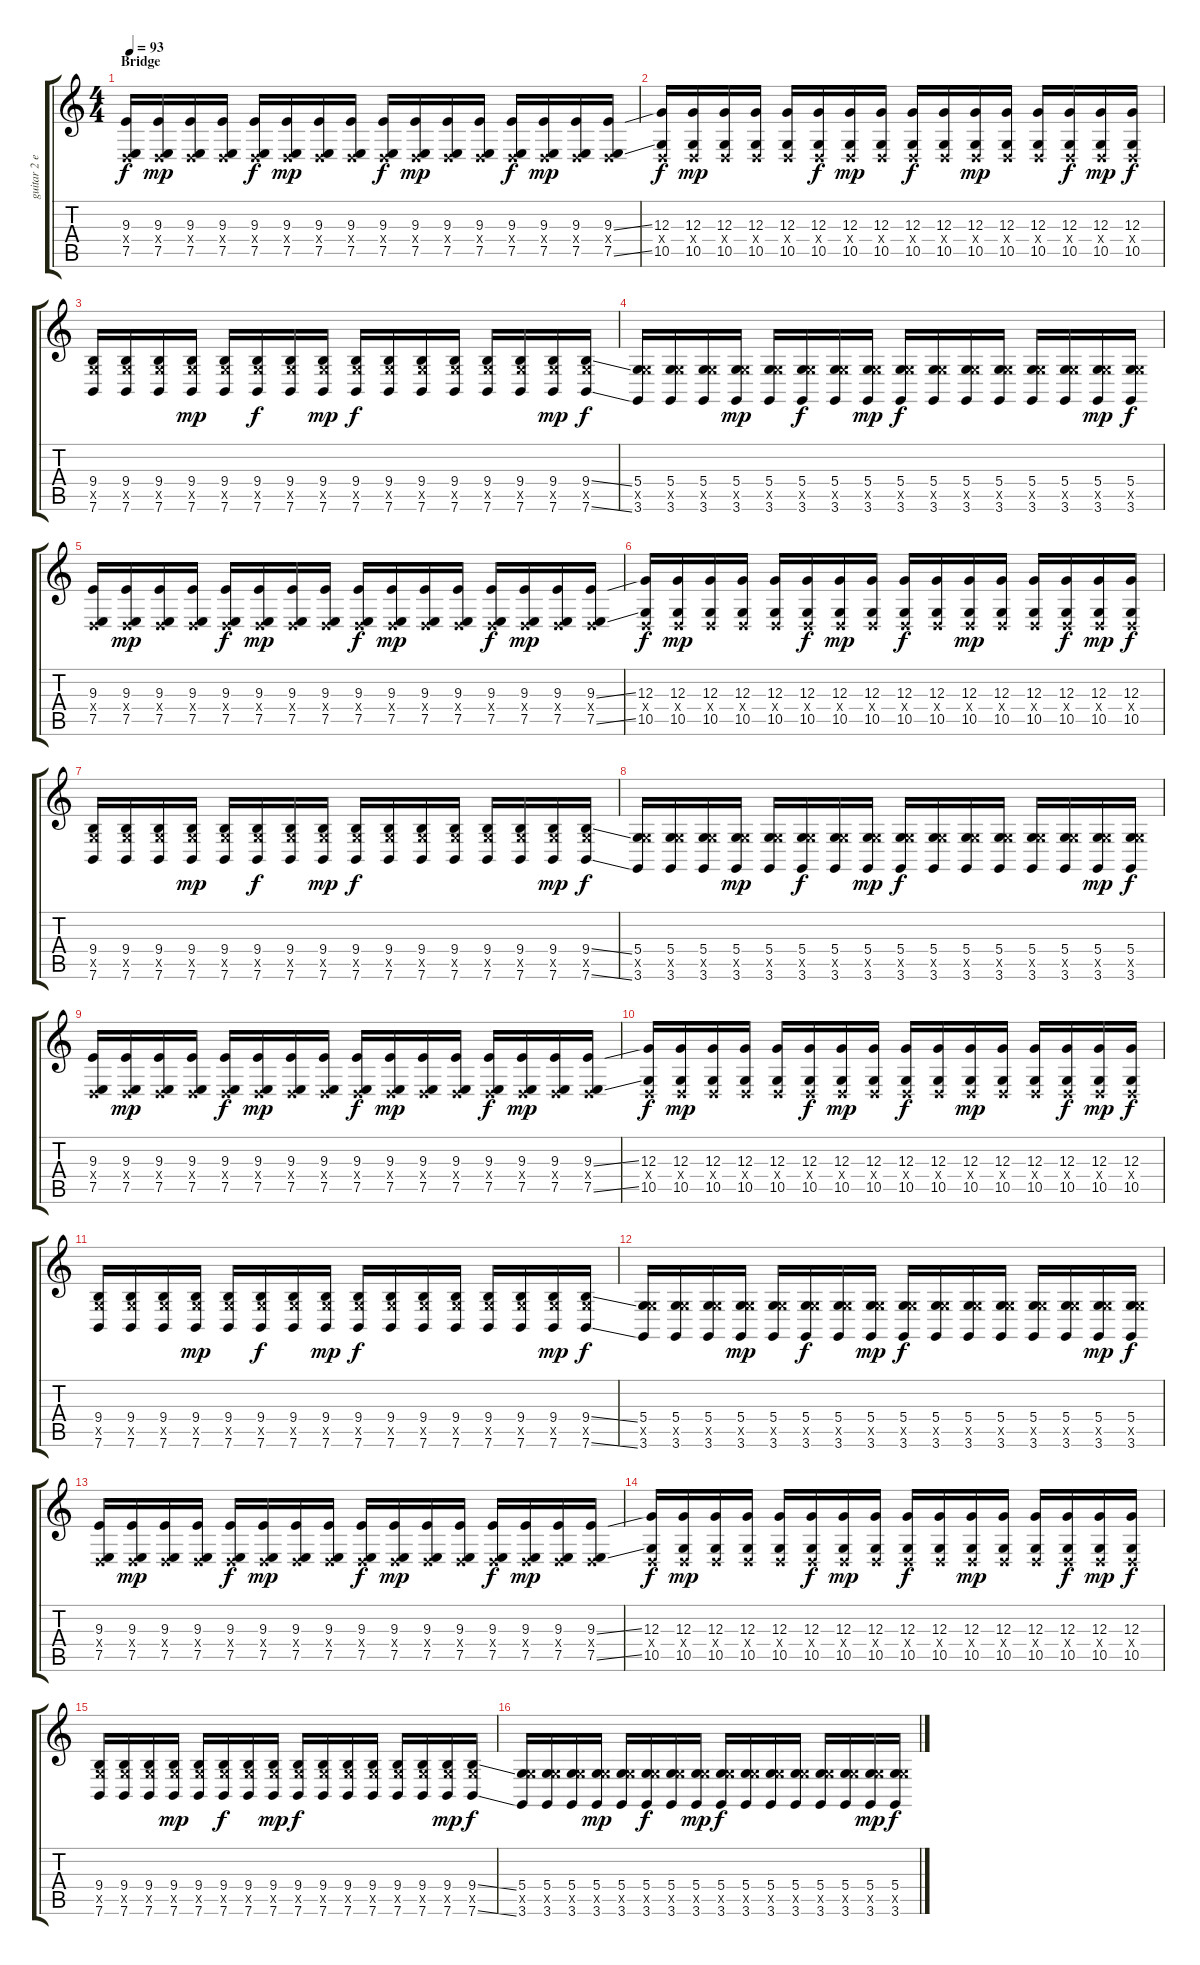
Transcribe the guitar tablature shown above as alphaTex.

\track ("guitar 2 effect" "guitar 2 e") {instrument fx8scifi}
\staff {score tabs}
\tuning (E4 B3 G3 D3 A2 E2) {hide}
\ts (4 4)
\section ("" "Bridge")
\tempo 93
\clef g2
\ks c
(9.3 0.4{x} 7.5).16{dy f} (9.3 0.4{x} 7.5).16{dy mp} (9.3 0.4{x} 7.5).16 (9.3 0.4{x} 7.5).16 (9.3 0.4{x} 7.5).16{dy f} (9.3 0.4{x} 7.5).16{dy mp} (9.3 0.4{x} 7.5).16 (9.3 0.4{x} 7.5).16 (9.3 0.4{x} 7.5).16{dy f} (9.3 0.4{x} 7.5).16{dy mp} (9.3 0.4{x} 7.5).16 (9.3 0.4{x} 7.5).16 (9.3 0.4{x} 7.5).16{dy f} (9.3 0.4{x} 7.5).16{dy mp} (9.3 0.4{x} 7.5).16 (9.3{ss} 0.4{x} 7.5{ss}).16 |
(12.3 0.4{x} 10.5).16{dy f} (12.3 0.4{x} 10.5).16{dy mp} (12.3 0.4{x} 10.5).16 (12.3 0.4{x} 10.5).16 (12.3 0.4{x} 10.5).16 (12.3 0.4{x} 10.5).16{dy f} (12.3 0.4{x} 10.5).16{dy mp} (12.3 0.4{x} 10.5).16 (12.3 0.4{x} 10.5).16{dy f} (12.3 0.4{x} 10.5).16 (12.3 0.4{x} 10.5).16{dy mp} (12.3 0.4{x} 10.5).16 (12.3 0.4{x} 10.5).16 (12.3 0.4{x} 10.5).16{dy f} (12.3 0.4{x} 10.5).16{dy mp} (12.3 0.4{x} 10.5).16{dy f} |
(9.4 10.5{x} 7.6).16 (9.4 10.5{x} 7.6).16 (9.4 10.5{x} 7.6).16 (9.4 10.5{x} 7.6).16{dy mp} (9.4 10.5{x} 7.6).16 (9.4 10.5{x} 7.6).16{dy f} (9.4 10.5{x} 7.6).16 (9.4 10.5{x} 7.6).16{dy mp} (9.4 10.5{x} 7.6).16{dy f} (9.4 10.5{x} 7.6).16 (9.4 10.5{x} 7.6).16 (9.4 10.5{x} 7.6).16 (9.4 10.5{x} 7.6).16 (9.4 10.5{x} 7.6).16 (9.4 10.5{x} 7.6).16{dy mp} (9.4{ss} 10.5{x} 7.6{ss}).16{dy f} |
(5.4 10.5{x} 3.6).16 (5.4 10.5{x} 3.6).16 (5.4 10.5{x} 3.6).16 (5.4 10.5{x} 3.6).16{dy mp} (5.4 10.5{x} 3.6).16 (5.4 10.5{x} 3.6).16{dy f} (5.4 10.5{x} 3.6).16 (5.4 10.5{x} 3.6).16{dy mp} (5.4 10.5{x} 3.6).16{dy f} (5.4 10.5{x} 3.6).16 (5.4 10.5{x} 3.6).16 (5.4 10.5{x} 3.6).16 (5.4 10.5{x} 3.6).16 (5.4 10.5{x} 3.6).16 (5.4 10.5{x} 3.6).16{dy mp} (5.4 10.5{x} 3.6).16{dy f} |
(9.3 0.4{x} 7.5).16 (9.3 0.4{x} 7.5).16{dy mp} (9.3 0.4{x} 7.5).16 (9.3 0.4{x} 7.5).16 (9.3 0.4{x} 7.5).16{dy f} (9.3 0.4{x} 7.5).16{dy mp} (9.3 0.4{x} 7.5).16 (9.3 0.4{x} 7.5).16 (9.3 0.4{x} 7.5).16{dy f} (9.3 0.4{x} 7.5).16{dy mp} (9.3 0.4{x} 7.5).16 (9.3 0.4{x} 7.5).16 (9.3 0.4{x} 7.5).16{dy f} (9.3 0.4{x} 7.5).16{dy mp} (9.3 0.4{x} 7.5).16 (9.3{ss} 0.4{x} 7.5{ss}).16 |
(12.3 0.4{x} 10.5).16{dy f} (12.3 0.4{x} 10.5).16{dy mp} (12.3 0.4{x} 10.5).16 (12.3 0.4{x} 10.5).16 (12.3 0.4{x} 10.5).16 (12.3 0.4{x} 10.5).16{dy f} (12.3 0.4{x} 10.5).16{dy mp} (12.3 0.4{x} 10.5).16 (12.3 0.4{x} 10.5).16{dy f} (12.3 0.4{x} 10.5).16 (12.3 0.4{x} 10.5).16{dy mp} (12.3 0.4{x} 10.5).16 (12.3 0.4{x} 10.5).16 (12.3 0.4{x} 10.5).16{dy f} (12.3 0.4{x} 10.5).16{dy mp} (12.3 0.4{x} 10.5).16{dy f} |
(9.4 10.5{x} 7.6).16 (9.4 10.5{x} 7.6).16 (9.4 10.5{x} 7.6).16 (9.4 10.5{x} 7.6).16{dy mp} (9.4 10.5{x} 7.6).16 (9.4 10.5{x} 7.6).16{dy f} (9.4 10.5{x} 7.6).16 (9.4 10.5{x} 7.6).16{dy mp} (9.4 10.5{x} 7.6).16{dy f} (9.4 10.5{x} 7.6).16 (9.4 10.5{x} 7.6).16 (9.4 10.5{x} 7.6).16 (9.4 10.5{x} 7.6).16 (9.4 10.5{x} 7.6).16 (9.4 10.5{x} 7.6).16{dy mp} (9.4{ss} 10.5{x} 7.6{ss}).16{dy f} |
(5.4 10.5{x} 3.6).16 (5.4 10.5{x} 3.6).16 (5.4 10.5{x} 3.6).16 (5.4 10.5{x} 3.6).16{dy mp} (5.4 10.5{x} 3.6).16 (5.4 10.5{x} 3.6).16{dy f} (5.4 10.5{x} 3.6).16 (5.4 10.5{x} 3.6).16{dy mp} (5.4 10.5{x} 3.6).16{dy f} (5.4 10.5{x} 3.6).16 (5.4 10.5{x} 3.6).16 (5.4 10.5{x} 3.6).16 (5.4 10.5{x} 3.6).16 (5.4 10.5{x} 3.6).16 (5.4 10.5{x} 3.6).16{dy mp} (5.4 10.5{x} 3.6).16{dy f} |
(9.3 0.4{x} 7.5).16 (9.3 0.4{x} 7.5).16{dy mp} (9.3 0.4{x} 7.5).16 (9.3 0.4{x} 7.5).16 (9.3 0.4{x} 7.5).16{dy f} (9.3 0.4{x} 7.5).16{dy mp} (9.3 0.4{x} 7.5).16 (9.3 0.4{x} 7.5).16 (9.3 0.4{x} 7.5).16{dy f} (9.3 0.4{x} 7.5).16{dy mp} (9.3 0.4{x} 7.5).16 (9.3 0.4{x} 7.5).16 (9.3 0.4{x} 7.5).16{dy f} (9.3 0.4{x} 7.5).16{dy mp} (9.3 0.4{x} 7.5).16 (9.3{ss} 0.4{x} 7.5{ss}).16 |
(12.3 0.4{x} 10.5).16{dy f} (12.3 0.4{x} 10.5).16{dy mp} (12.3 0.4{x} 10.5).16 (12.3 0.4{x} 10.5).16 (12.3 0.4{x} 10.5).16 (12.3 0.4{x} 10.5).16{dy f} (12.3 0.4{x} 10.5).16{dy mp} (12.3 0.4{x} 10.5).16 (12.3 0.4{x} 10.5).16{dy f} (12.3 0.4{x} 10.5).16 (12.3 0.4{x} 10.5).16{dy mp} (12.3 0.4{x} 10.5).16 (12.3 0.4{x} 10.5).16 (12.3 0.4{x} 10.5).16{dy f} (12.3 0.4{x} 10.5).16{dy mp} (12.3 0.4{x} 10.5).16{dy f} |
(9.4 10.5{x} 7.6).16 (9.4 10.5{x} 7.6).16 (9.4 10.5{x} 7.6).16 (9.4 10.5{x} 7.6).16{dy mp} (9.4 10.5{x} 7.6).16 (9.4 10.5{x} 7.6).16{dy f} (9.4 10.5{x} 7.6).16 (9.4 10.5{x} 7.6).16{dy mp} (9.4 10.5{x} 7.6).16{dy f} (9.4 10.5{x} 7.6).16 (9.4 10.5{x} 7.6).16 (9.4 10.5{x} 7.6).16 (9.4 10.5{x} 7.6).16 (9.4 10.5{x} 7.6).16 (9.4 10.5{x} 7.6).16{dy mp} (9.4{ss} 10.5{x} 7.6{ss}).16{dy f} |
(5.4 10.5{x} 3.6).16 (5.4 10.5{x} 3.6).16 (5.4 10.5{x} 3.6).16 (5.4 10.5{x} 3.6).16{dy mp} (5.4 10.5{x} 3.6).16 (5.4 10.5{x} 3.6).16{dy f} (5.4 10.5{x} 3.6).16 (5.4 10.5{x} 3.6).16{dy mp} (5.4 10.5{x} 3.6).16{dy f} (5.4 10.5{x} 3.6).16 (5.4 10.5{x} 3.6).16 (5.4 10.5{x} 3.6).16 (5.4 10.5{x} 3.6).16 (5.4 10.5{x} 3.6).16 (5.4 10.5{x} 3.6).16{dy mp} (5.4 10.5{x} 3.6).16{dy f} |
(9.3 0.4{x} 7.5).16 (9.3 0.4{x} 7.5).16{dy mp} (9.3 0.4{x} 7.5).16 (9.3 0.4{x} 7.5).16 (9.3 0.4{x} 7.5).16{dy f} (9.3 0.4{x} 7.5).16{dy mp} (9.3 0.4{x} 7.5).16 (9.3 0.4{x} 7.5).16 (9.3 0.4{x} 7.5).16{dy f} (9.3 0.4{x} 7.5).16{dy mp} (9.3 0.4{x} 7.5).16 (9.3 0.4{x} 7.5).16 (9.3 0.4{x} 7.5).16{dy f} (9.3 0.4{x} 7.5).16{dy mp} (9.3 0.4{x} 7.5).16 (9.3{ss} 0.4{x} 7.5{ss}).16 |
(12.3 0.4{x} 10.5).16{dy f} (12.3 0.4{x} 10.5).16{dy mp} (12.3 0.4{x} 10.5).16 (12.3 0.4{x} 10.5).16 (12.3 0.4{x} 10.5).16 (12.3 0.4{x} 10.5).16{dy f} (12.3 0.4{x} 10.5).16{dy mp} (12.3 0.4{x} 10.5).16 (12.3 0.4{x} 10.5).16{dy f} (12.3 0.4{x} 10.5).16 (12.3 0.4{x} 10.5).16{dy mp} (12.3 0.4{x} 10.5).16 (12.3 0.4{x} 10.5).16 (12.3 0.4{x} 10.5).16{dy f} (12.3 0.4{x} 10.5).16{dy mp} (12.3 0.4{x} 10.5).16{dy f} |
(9.4 10.5{x} 7.6).16 (9.4 10.5{x} 7.6).16 (9.4 10.5{x} 7.6).16 (9.4 10.5{x} 7.6).16{dy mp} (9.4 10.5{x} 7.6).16 (9.4 10.5{x} 7.6).16{dy f} (9.4 10.5{x} 7.6).16 (9.4 10.5{x} 7.6).16{dy mp} (9.4 10.5{x} 7.6).16{dy f} (9.4 10.5{x} 7.6).16 (9.4 10.5{x} 7.6).16 (9.4 10.5{x} 7.6).16 (9.4 10.5{x} 7.6).16 (9.4 10.5{x} 7.6).16 (9.4 10.5{x} 7.6).16{dy mp} (9.4{ss} 10.5{x} 7.6{ss}).16{dy f} |
(5.4 10.5{x} 3.6).16 (5.4 10.5{x} 3.6).16 (5.4 10.5{x} 3.6).16 (5.4 10.5{x} 3.6).16{dy mp} (5.4 10.5{x} 3.6).16 (5.4 10.5{x} 3.6).16{dy f} (5.4 10.5{x} 3.6).16 (5.4 10.5{x} 3.6).16{dy mp} (5.4 10.5{x} 3.6).16{dy f} (5.4 10.5{x} 3.6).16 (5.4 10.5{x} 3.6).16 (5.4 10.5{x} 3.6).16 (5.4 10.5{x} 3.6).16 (5.4 10.5{x} 3.6).16 (5.4 10.5{x} 3.6).16{dy mp} (5.4 10.5{x} 3.6).16{dy f}
